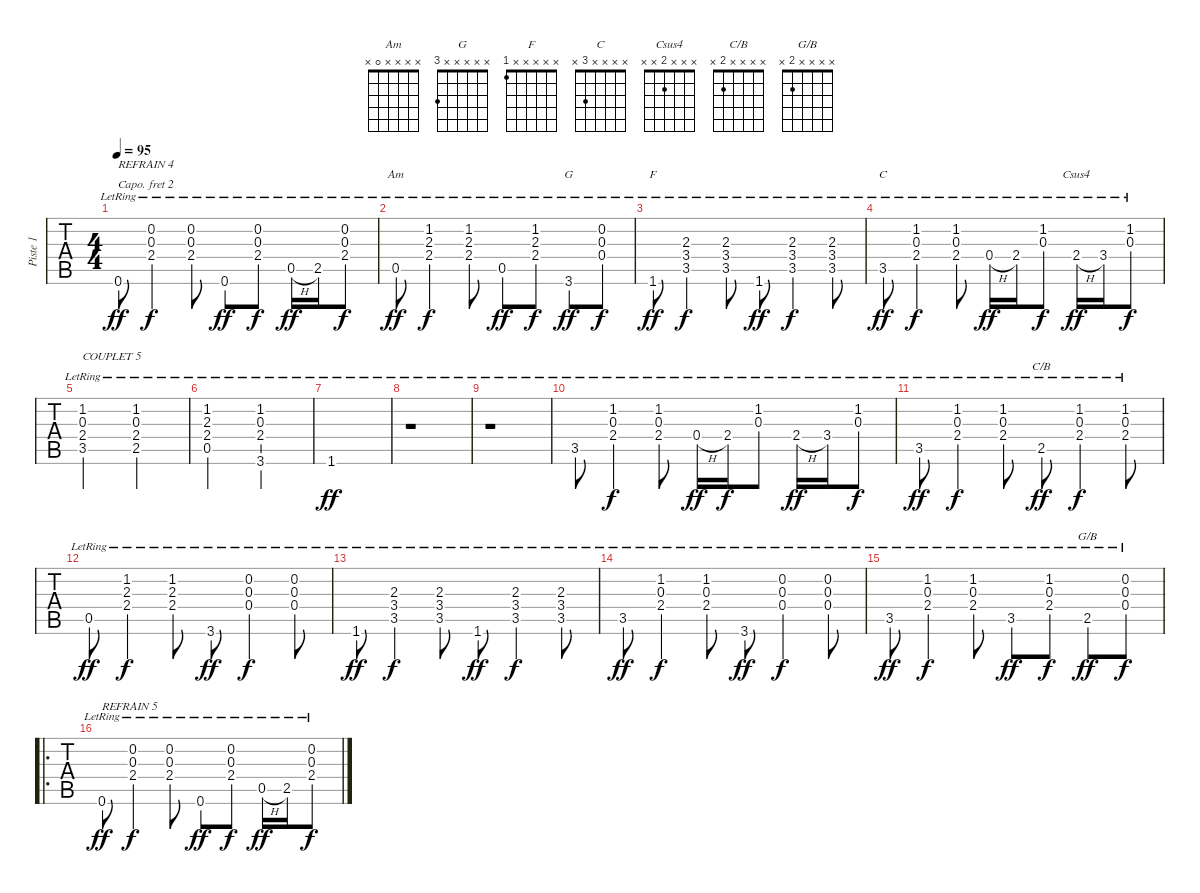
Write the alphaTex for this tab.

\track ("Piste 1" "Piste 1") {instrument acousticguitarsteel}
\staff {tabs}
\capo 2
\tuning (E4 B3 G3 D3 A2 E2) {hide}
\chord ("Am" x x x x 0 x)
\chord ("G" x x x x x 3)
\chord ("F" x x x x x 1)
\chord ("C" x x x x 3 x)
\chord ("Csus4" x x x 2 x x)
\chord ("C/B" x x x x 2 x)
\chord ("G/B" x x x x 2 x)
\ts (4 4)
\tempo 95
\clef g2
\ks c
0.6{ac lr}.8{txt "REFRAIN 4" dy ff} (0.2{lr} 0.3{lr} 2.4{lr}).4{dy f} (0.2{lr} 0.3{lr} 2.4{lr}).8 0.6{ac lr}.8{dy ff} (0.2{lr} 0.3{lr} 2.4{lr}).8{dy f} 0.5{h ac lr}.16{dy ff} 2.5{ac lr}.16 (0.2{lr} 0.3{lr} 2.4{lr}).8{dy f} |
0.5{ac lr}.8{ch "Am" dy ff} (1.2{lr} 2.3{lr} 2.4{lr}).4{dy f} (1.2{lr} 2.3{lr} 2.4{lr}).8 0.5{ac lr}.8{dy ff} (1.2{lr} 2.3{lr} 2.4{lr}).8{dy f} 3.6{ac lr}.8{ch "G" dy ff} (0.2{lr} 0.3{lr} 0.4{lr}).8{dy f} |
1.6{ac lr}.8{ch "F" dy ff} (2.3{lr} 3.4{lr} 3.5{lr}).4{dy f} (2.3{lr} 3.4{lr} 3.5{lr}).8 1.6{ac lr}.8{dy ff} (2.3{lr} 3.4{lr} 3.5{lr}).4{dy f} (2.3{lr} 3.4{lr} 3.5{lr}).8 |
3.5{ac lr}.8{ch "C" dy ff} (1.2{lr} 0.3{lr} 2.4{lr}).4{dy f} (1.2{lr} 0.3{lr} 2.4{lr}).8 0.4{h ac lr}.16{dy ff} 2.4{ac lr}.16 (1.2{lr} 0.3{lr}).8{dy f} 2.4{h ac lr}.16{ch "Csus4" dy ff} 3.4{ac lr}.16 (1.2{lr} 0.3{lr}).8{dy f} |
(1.2{lr} 0.3{lr} 2.4{lr} 3.5{lr}).2{txt "COUPLET 5"} (1.2{lr} 0.3{lr} 2.4{lr} 2.5{lr}).2 |
(1.2{lr} 2.3{lr} 2.4{lr} 0.5{lr}).2 (1.2{lr} 0.3{lr} 2.4{lr} 3.6{lr}).2 |
1.6{ac lr}.1{dy ff} |
r.1 |
r.1 |
3.5{ac lr}.8 (1.2{lr} 0.3{lr} 2.4{lr}).4{dy f} (1.2{lr} 0.3{lr} 2.4{lr}).8 0.4{h ac lr}.16{dy ff} 2.4{lr}.16{dy f} (1.2{lr} 0.3{lr}).8 2.4{h ac lr}.16{dy ff} 3.4{ac lr}.16 (1.2{lr} 0.3{lr}).8{dy f} |
3.5{ac lr}.8{dy ff} (1.2{lr} 0.3{lr} 2.4{lr}).4{dy f} (1.2{lr} 0.3{lr} 2.4{lr}).8 2.5{ac lr}.8{ch "C/B" dy ff} (1.2{lr} 0.3{lr} 2.4{lr}).4{dy f} (1.2{lr} 0.3{lr} 2.4{lr}).8 |
0.5{ac lr}.8{dy ff} (1.2{lr} 2.3{lr} 2.4{lr}).4{dy f} (1.2{lr} 2.3{lr} 2.4{lr}).8 3.6{ac lr}.8{dy ff} (0.2{lr} 0.3{lr} 0.4{lr}).4{dy f} (0.2{lr} 0.3{lr} 0.4{lr}).8 |
1.6{ac lr}.8{dy ff} (2.3{lr} 3.4{lr} 3.5{lr}).4{dy f} (2.3{lr} 3.4{lr} 3.5{lr}).8 1.6{ac lr}.8{dy ff} (2.3{lr} 3.4{lr} 3.5{lr}).4{dy f} (2.3{lr} 3.4{lr} 3.5{lr}).8 |
3.5{ac lr}.8{dy ff} (1.2{lr} 0.3{lr} 2.4{lr}).4{dy f} (1.2{lr} 0.3{lr} 2.4{lr}).8 3.6{ac lr}.8{dy ff} (0.2{lr} 0.3{lr} 0.4{lr}).4{dy f} (0.2{lr} 0.3{lr} 0.4{lr}).8 |
3.5{ac lr}.8{dy ff} (1.2{lr} 0.3{lr} 2.4{lr}).4{dy f} (1.2{lr} 0.3{lr} 2.4{lr}).8 3.5{ac lr}.8{dy ff} (1.2{lr} 0.3{lr} 2.4{lr}).8{dy f} 2.5{ac lr}.8{ch "G/B" dy ff} (0.2{lr} 0.3{lr} 0.4{lr}).8{dy f} |
\ro
0.6{ac lr}.8{txt "REFRAIN 5" dy ff} (0.2{lr} 0.3{lr} 2.4{lr}).4{dy f} (0.2{lr} 0.3{lr} 2.4{lr}).8 0.6{ac lr}.8{dy ff} (0.2{lr} 0.3{lr} 2.4{lr}).8{dy f} 0.5{h ac lr}.16{dy ff} 2.5{ac lr}.16 (0.2{lr} 0.3{lr} 2.4{lr}).8{dy f}
